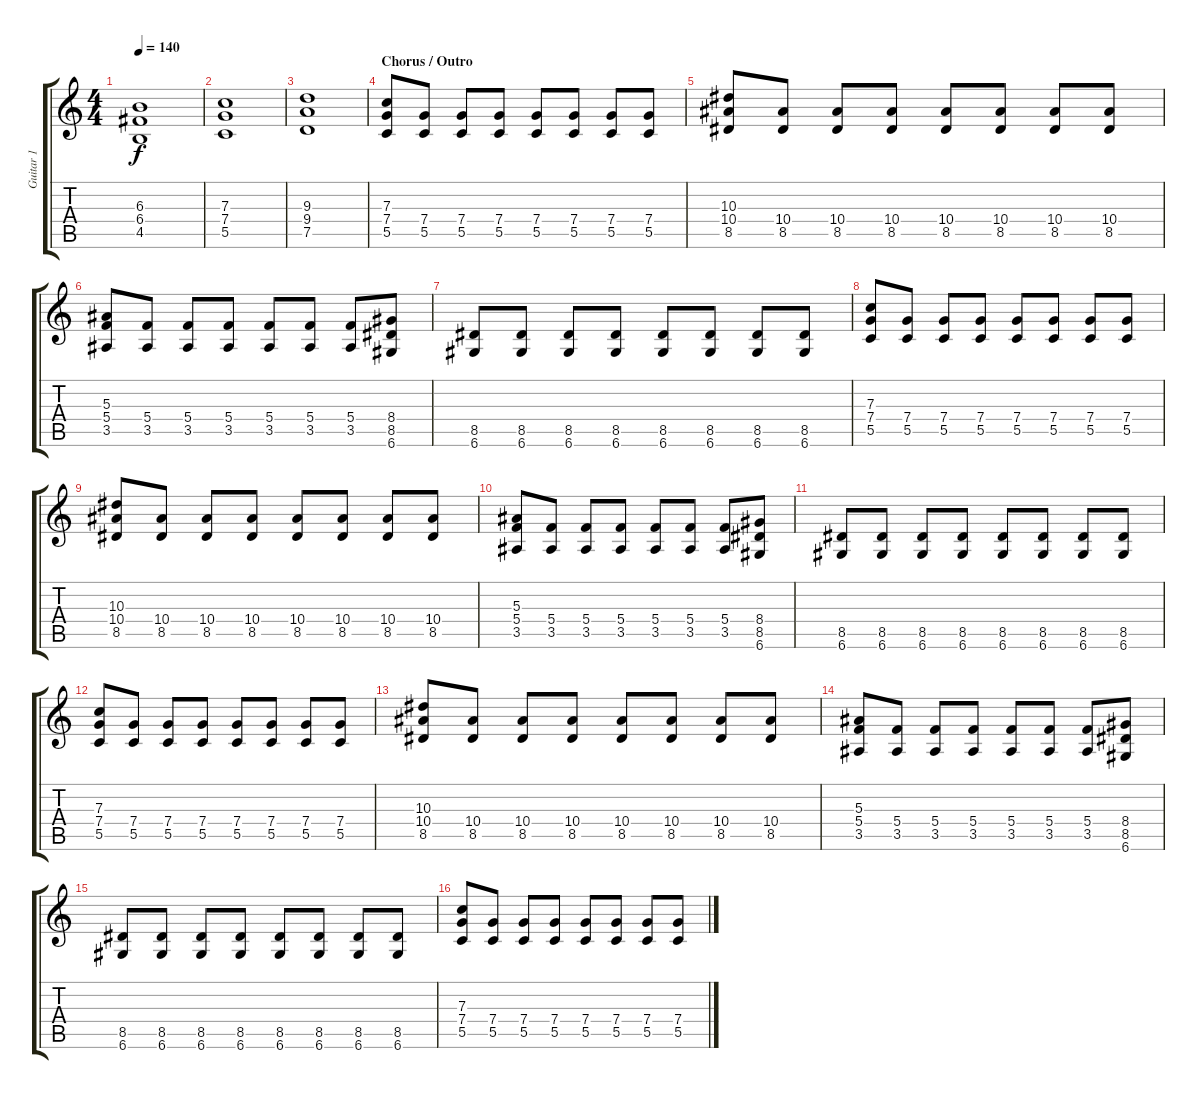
\track ("Guitar 1" "Guitar 1") {instrument distortionguitar}
\staff {score tabs}
\tuning (D4 A3 F3 C3 G2 D2) {hide}
\ts (4 4)
\tempo 140
\clef g2
\ks c
(6.3 6.4 4.5).1{dy f} |
(7.3 7.4 5.5).1 |
(9.3 9.4 7.5).1 |
\section ("" "Chorus / Outro")
(7.3 7.4 5.5).8 (7.4 5.5).8 (7.4 5.5).8 (7.4 5.5).8 (7.4 5.5).8 (7.4 5.5).8 (7.4 5.5).8 (7.4 5.5).8 |
(10.3 10.4 8.5).8 (10.4 8.5).8 (10.4 8.5).8 (10.4 8.5).8 (10.4 8.5).8 (10.4 8.5).8 (10.4 8.5).8 (10.4 8.5).8 |
(5.3 5.4 3.5).8 (5.4 3.5).8 (5.4 3.5).8 (5.4 3.5).8 (5.4 3.5).8 (5.4 3.5).8 (5.4 3.5).8 (8.4 8.5 6.6).8 |
(8.5 6.6).8 (8.5 6.6).8 (8.5 6.6).8 (8.5 6.6).8 (8.5 6.6).8 (8.5 6.6).8 (8.5 6.6).8 (8.5 6.6).8 |
(7.3 7.4 5.5).8 (7.4 5.5).8 (7.4 5.5).8 (7.4 5.5).8 (7.4 5.5).8 (7.4 5.5).8 (7.4 5.5).8 (7.4 5.5).8 |
(10.3 10.4 8.5).8 (10.4 8.5).8 (10.4 8.5).8 (10.4 8.5).8 (10.4 8.5).8 (10.4 8.5).8 (10.4 8.5).8 (10.4 8.5).8 |
(5.3 5.4 3.5).8 (5.4 3.5).8 (5.4 3.5).8 (5.4 3.5).8 (5.4 3.5).8 (5.4 3.5).8 (5.4 3.5).8 (8.4 8.5 6.6).8 |
(8.5 6.6).8 (8.5 6.6).8 (8.5 6.6).8 (8.5 6.6).8 (8.5 6.6).8 (8.5 6.6).8 (8.5 6.6).8 (8.5 6.6).8 |
(7.3 7.4 5.5).8 (7.4 5.5).8 (7.4 5.5).8 (7.4 5.5).8 (7.4 5.5).8 (7.4 5.5).8 (7.4 5.5).8 (7.4 5.5).8 |
(10.3 10.4 8.5).8 (10.4 8.5).8 (10.4 8.5).8 (10.4 8.5).8 (10.4 8.5).8 (10.4 8.5).8 (10.4 8.5).8 (10.4 8.5).8 |
(5.3 5.4 3.5).8 (5.4 3.5).8 (5.4 3.5).8 (5.4 3.5).8 (5.4 3.5).8 (5.4 3.5).8 (5.4 3.5).8 (8.4 8.5 6.6).8 |
(8.5 6.6).8 (8.5 6.6).8 (8.5 6.6).8 (8.5 6.6).8 (8.5 6.6).8 (8.5 6.6).8 (8.5 6.6).8 (8.5 6.6).8 |
(7.3 7.4 5.5).8 (7.4 5.5).8 (7.4 5.5).8 (7.4 5.5).8 (7.4 5.5).8 (7.4 5.5).8 (7.4 5.5).8 (7.4 5.5).8
